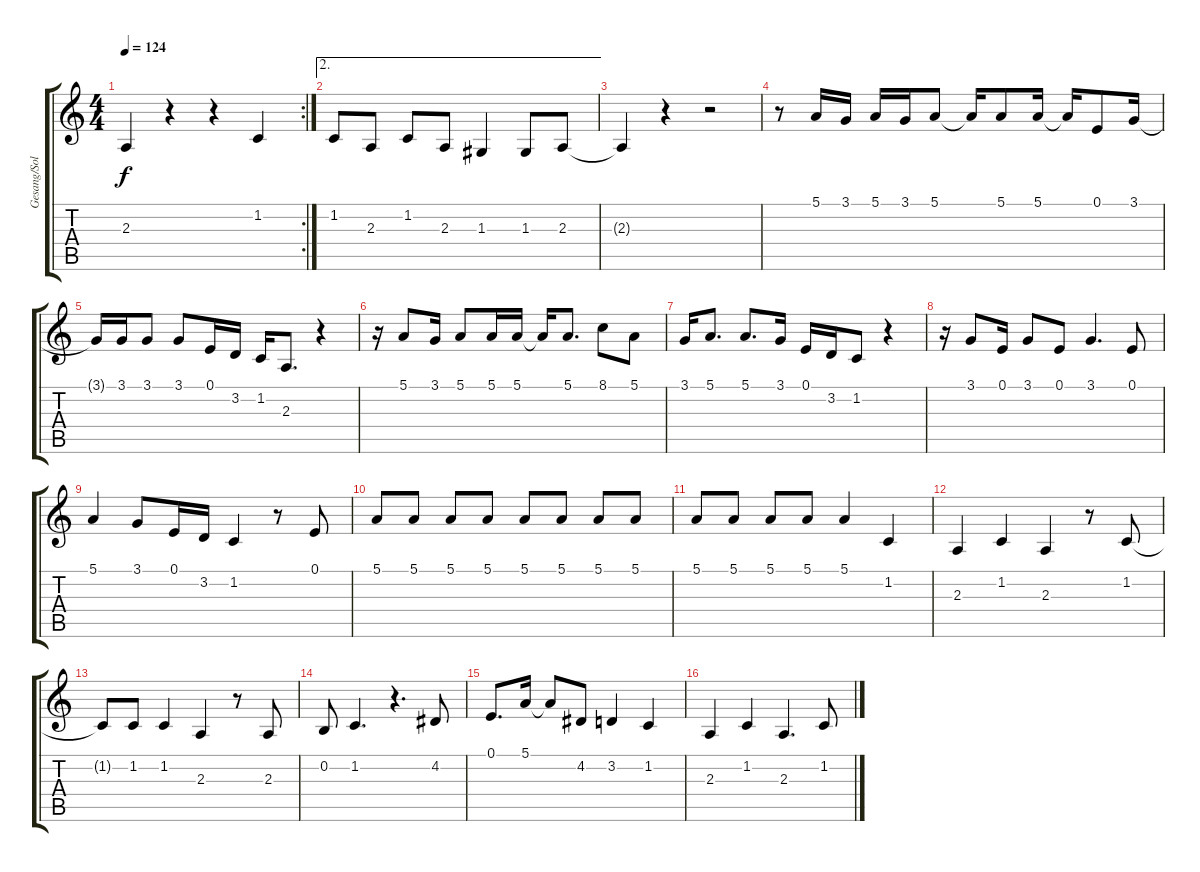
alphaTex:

\track ("Gesang/Solo" "Gesang/Sol") {instrument tangoaccordion}
\staff {score tabs}
\tuning (E4 B3 G3 D3 A2 E2) {hide}
\rc 2
\ts (4 4)
\tempo 124
\clef g2
\ks c
2.3{t}.4{dy f} r.4 r.4 1.2.4 |
\ae 2
1.2.8 2.3.8 1.2.8 2.3.8 1.3.4 1.3.8 2.3.8 |
2.3{t}.4 r.4 r.2 |
r.8 5.1.16 3.1.16 5.1.16 3.1.16 5.1.8 5.1{t}.16 5.1.8 5.1.16 5.1{t}.16 0.1.8 3.1.16 |
3.1{t}.16 3.1.16 3.1.8 3.1.8 0.1.16 3.2.16 1.2.16 2.3.8{d} r.4 |
r.16 5.1.8 3.1.16 5.1.8 5.1.16 5.1.16 5.1{t}.16 5.1.8{d} 8.1.8 5.1.8 |
3.1.16 5.1.8{d} 5.1.8{d} 3.1.16 0.1.16 3.2.16 1.2.8 r.4 |
r.16 3.1.8 0.1.16 3.1.8 0.1.8 3.1.4{d} 0.1.8 |
5.1.4 3.1.8 0.1.16 3.2.16 1.2.4 r.8 0.1.8 |
5.1.8 5.1.8 5.1.8 5.1.8 5.1.8 5.1.8 5.1.8 5.1.8 |
5.1.8 5.1.8 5.1.8 5.1.8 5.1.4 1.2.4 |
2.3.4 1.2.4 2.3.4 r.8 1.2.8 |
1.2{t}.8 1.2.8 1.2.4 2.3.4 r.8 2.3.8 |
0.2.8 1.2.4{d} r.4{d} 4.2.8 |
0.1.8{d} 5.1.16 5.1{t}.8 4.2.8 3.2.4 1.2.4 |
2.3.4 1.2.4 2.3.4{d} 1.2.8
